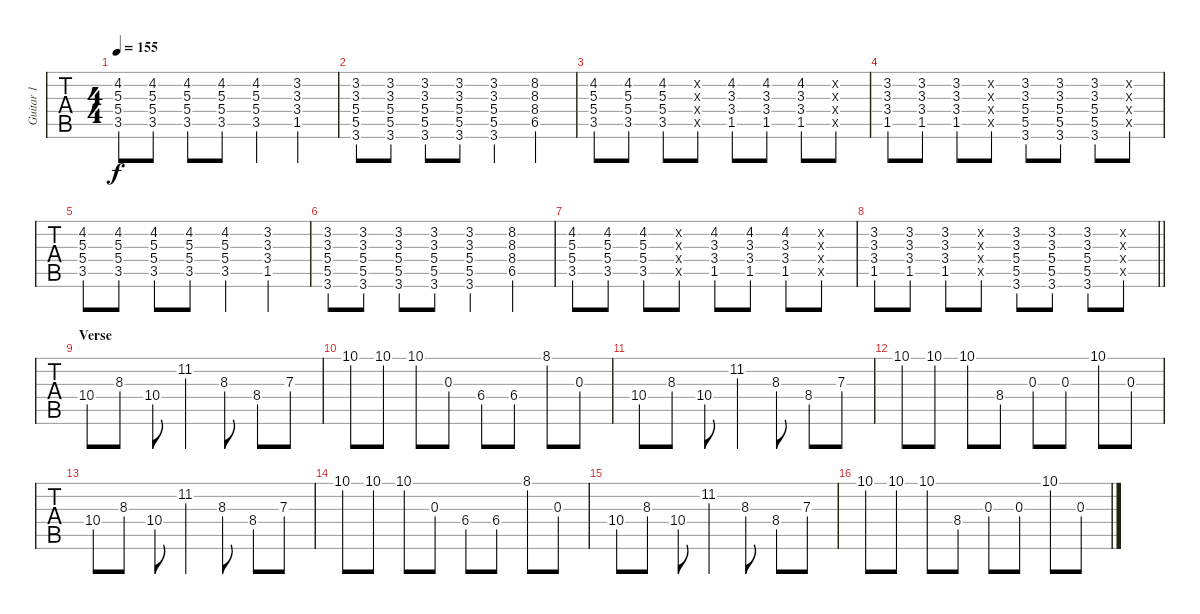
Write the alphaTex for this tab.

\track ("Guitar 1" "Guitar 1") {instrument electricguitarclean}
\staff {tabs}
\tuning (E4 B3 G3 D3 A2 E2) {hide}
\ts (4 4)
\tempo 155
\clef g2
\ks eb
(4.2 5.3 5.4 3.5).8{dy f} (4.2 5.3 5.4 3.5).8 (4.2 5.3 5.4 3.5).8 (4.2 5.3 5.4 3.5).8 (4.2{st} 5.3 5.4 3.5).4 (3.2 3.3 3.4 1.5).4 |
(3.2 3.3 5.4 5.5 3.6).8 (3.2 3.3 5.4 5.5 3.6).8 (3.2 3.3 5.4 5.5 3.6).8 (3.2 3.3 5.4 5.5 3.6).8 (3.2{st} 3.3 5.4 5.5 3.6).4 (8.2 8.3 8.4 6.5).4 |
(4.2 5.3 5.4 3.5).8 (4.2 5.3 5.4 3.5).8 (4.2 5.3 5.4 3.5).8 (0.2{x} 0.3{x} 0.4{x} 0.5{x}).8 (4.2 3.3 3.4 1.5).8 (4.2 3.3 3.4 1.5).8 (4.2 3.3 3.4 1.5).8 (0.2{x} 0.3{x} 0.4{x} 0.5{x}).8 |
(3.2 3.3 3.4 1.5).8 (3.2 3.3 3.4 1.5).8 (3.2 3.3 3.4 1.5).8 (0.2{x} 0.3{x} 0.4{x} 0.5{x}).8 (3.2 3.3 5.4 5.5 3.6).8 (3.2 3.3 5.4 5.5 3.6).8 (3.2 3.3 5.4 5.5 3.6).8 (0.2{x} 0.3{x} 0.4{x} 0.5{x}).8 |
(4.2 5.3 5.4 3.5).8 (4.2 5.3 5.4 3.5).8 (4.2 5.3 5.4 3.5).8 (4.2 5.3 5.4 3.5).8 (4.2{st} 5.3 5.4 3.5).4 (3.2 3.3 3.4 1.5).4 |
(3.2 3.3 5.4 5.5 3.6).8 (3.2 3.3 5.4 5.5 3.6).8 (3.2 3.3 5.4 5.5 3.6).8 (3.2 3.3 5.4 5.5 3.6).8 (3.2{st} 3.3 5.4 5.5 3.6).4 (8.2 8.3 8.4 6.5).4 |
(4.2 5.3 5.4 3.5).8 (4.2 5.3 5.4 3.5).8 (4.2 5.3 5.4 3.5).8 (0.2{x} 0.3{x} 0.4{x} 0.5{x}).8 (4.2 3.3 3.4 1.5).8 (4.2 3.3 3.4 1.5).8 (4.2 3.3 3.4 1.5).8 (0.2{x} 0.3{x} 0.4{x} 0.5{x}).8 |
\barLineRight lightlight
(3.2 3.3 3.4 1.5).8 (3.2 3.3 3.4 1.5).8 (3.2 3.3 3.4 1.5).8 (0.2{x} 0.3{x} 0.4{x} 0.5{x}).8 (3.2 3.3 5.4 5.5 3.6).8 (3.2 3.3 5.4 5.5 3.6).8 (3.2 3.3 5.4 5.5 3.6).8 (0.2{x} 0.3{x} 0.4{x} 0.5{x}).8 |
\section ("" "Verse")
10.4.8 8.3.8 10.4.8 11.2.4 8.3.8 8.4.8 7.3.8 |
10.1.8 10.1.8 10.1.8 0.3.8 6.4.8 6.4.8 8.1.8 0.3.8 |
10.4.8 8.3.8 10.4.8 11.2.4 8.3.8 8.4.8 7.3.8 |
10.1.8 10.1.8 10.1.8 8.4.8 0.3.8 0.3.8 10.1.8 0.3.8 |
10.4.8 8.3.8 10.4.8 11.2.4 8.3.8 8.4.8 7.3.8 |
10.1.8 10.1.8 10.1.8 0.3.8 6.4.8 6.4.8 8.1.8 0.3.8 |
10.4.8 8.3.8 10.4.8 11.2.4 8.3.8 8.4.8 7.3.8 |
10.1.8 10.1.8 10.1.8 8.4.8 0.3.8 0.3.8 10.1.8 0.3.8
